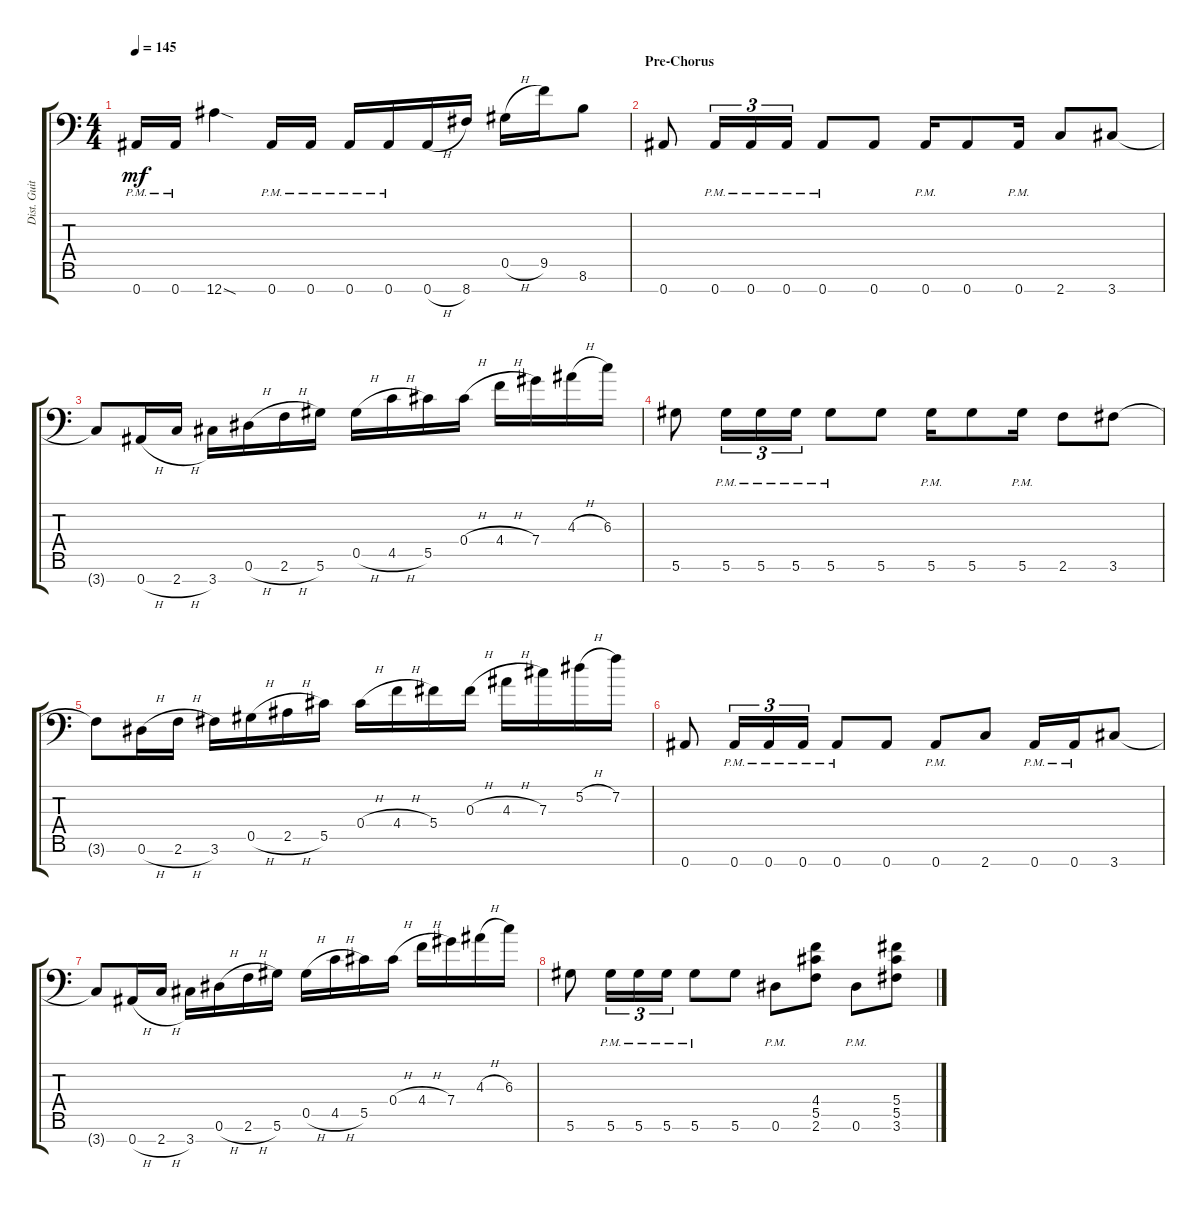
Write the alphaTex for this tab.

\track ("Dist. Guitar 1" "Dist. Guit") {instrument distortionguitar}
\staff {score tabs}
\tuning (Eb4 Bb3 Gb3 Db3 Ab2 Eb2 Bb1) {hide}
\ts (4 4)
\tempo 145
\clef f4
\ks c
0.7{pm}.16{dy mf} 0.7{pm}.16 12.7{sod}.4 0.7{pm}.16 0.7{pm}.16 0.7{pm}.16 0.7{pm}.16 0.7{h}.16 8.7.16 0.5{h}.16 9.5.16 8.6.8 |
\section ("" "Pre-Chorus")
0.7.8 0.7{pm}.16{tu (3 2)} 0.7{pm}.16{tu (3 2)} 0.7{pm}.16{tu (3 2)} 0.7{pm}.8 0.7.8 0.7{pm}.16 0.7.8 0.7{pm}.16 2.7.8 3.7.8 |
3.7{t}.8 0.7{h}.16 2.7{h}.16 3.7.16 0.6{h}.16 2.6{h}.16 5.6.16 0.5{h}.16 4.5{h}.16 5.5.16 0.4{h}.16 4.4{h}.16 7.4.16 4.3{h}.16 6.3.16 |
5.6.8 5.6{pm}.16{tu (3 2)} 5.6{pm}.16{tu (3 2)} 5.6{pm}.16{tu (3 2)} 5.6{pm}.8 5.6.8 5.6{pm}.16 5.6.8 5.6{pm}.16 2.6.8 3.6.8 |
3.6{t}.8 0.6{h}.16 2.6{h}.16 3.6.16 0.5{h}.16 2.5{h}.16 5.5.16 0.4{h}.16 4.4{h}.16 5.4.16 0.3{h}.16 4.3{h}.16 7.3.16 5.2{h}.16 7.2.16 |
0.7.8 0.7{pm}.16{tu (3 2)} 0.7{pm}.16{tu (3 2)} 0.7{pm}.16{tu (3 2)} 0.7{pm}.8 0.7.8 0.7{pm}.8 2.7.8 0.7{pm}.16 0.7{pm}.16 3.7.8 |
3.7{t}.8 0.7{h}.16 2.7{h}.16 3.7.16 0.6{h}.16 2.6{h}.16 5.6.16 0.5{h}.16 4.5{h}.16 5.5.16 0.4{h}.16 4.4{h}.16 7.4.16 4.3{h}.16 6.3.16 |
5.6.8 5.6{pm}.16{tu (3 2)} 5.6{pm}.16{tu (3 2)} 5.6{pm}.16{tu (3 2)} 5.6{pm}.8 5.6.8 0.6{pm}.8 (4.4 5.5 2.6).8 0.6{pm}.8 (5.4 5.5 3.6).8
